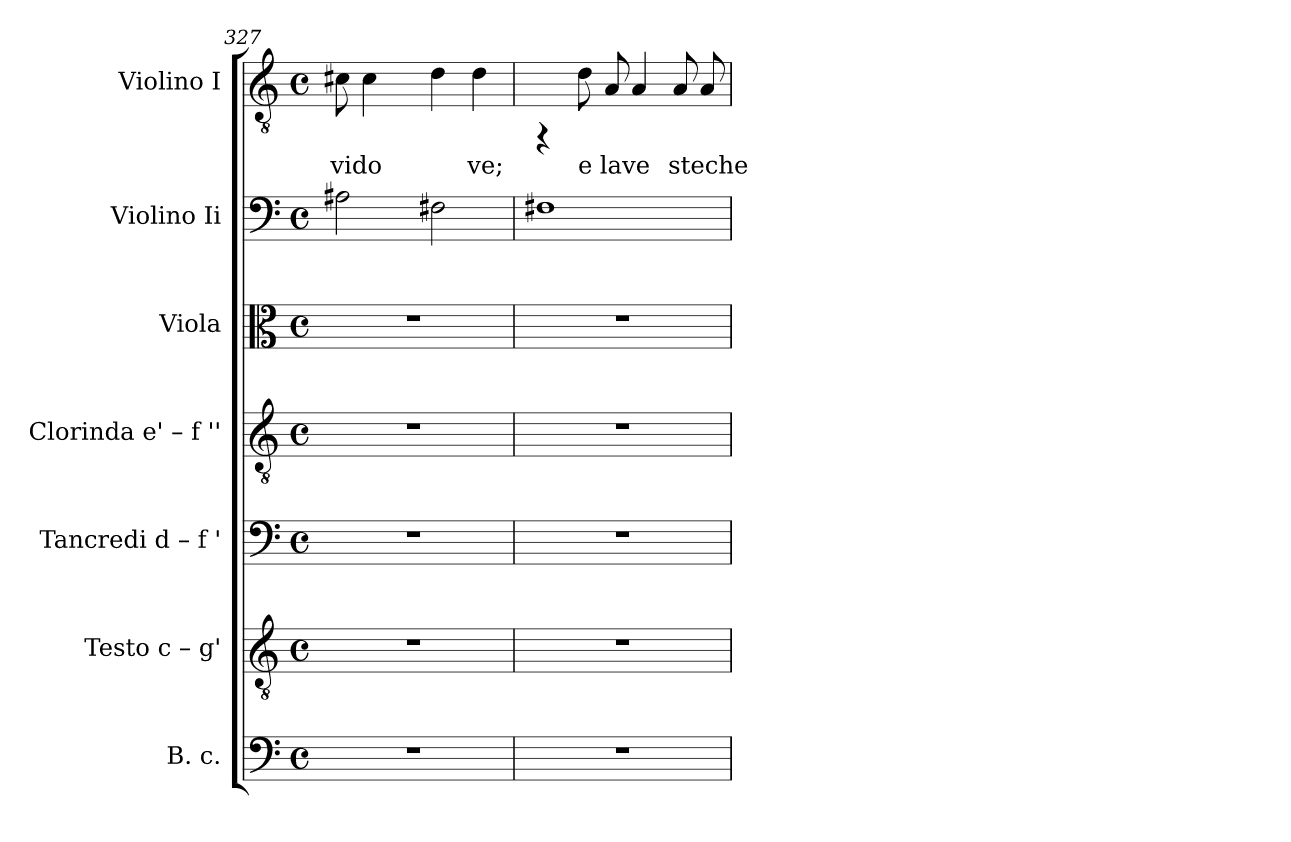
**kern	**kern	**kern	**kern	**kern	**kern	**kern	**text
*part7	*part6	*part5	*part4	*part3	*part2	*part1	*part1
*staff7	*staff6	*staff5	*staff4	*staff3	*staff2	*staff1	*staff1
*I"B. c.	*I"Testo  c – g'	*I"Tancredi  d – f '	*I"Clorinda  e' – f ''	*I"Viola	*I"Violino Ii	*I"Violino I	*
*clefF4	*clefGv2	*clefF4	*clefGv2	*clefC3	*clefF4	*clefGv2	*
*k[]	*k[]	*k[]	*k[]	*k[]	*k[]	*k[]	*
*C:	*C:	*C:	*C:	*C:	*C:	*C:	*
*M4/4	*M4/4	*M4/4	*M4/4	*M4/4	*M4/4	*M4/4	*
*met(c)	*met(c)	*met(c)	*met(c)	*met(c)	*met(c)	*met(c)	*
=327	=327	=327	=327	=327	=327	=327	=327
!	!	!	!	!	!	!	!LO:LY:b:cj
1r	1r	1r	1r	1r	2A#\	8c#X\	vido
!	!	!	!	!	!	!	!LO:LY:b:cj
.	.	.	.	.	.	4c#\	.
.	.	.	.	.	.	8ryy	.
.	.	.	.	.	2F#X\	4d\	.
!	!	!	!	!	!	!	!LO:LY:b:cj
.	.	.	.	.	.	4d\	ve;
=328	=328	=328	=328	=328	=328	=328	=328
1r	1r	1r	1r	1r	1F#X	4rFF	.
!	!	!	!	!	!	!	!LO:LY:b:cj
.	.	.	.	.	.	8d\	e
!	!	!	!	!	!	!	!LO:LY:b:cj
.	.	.	.	.	.	8A/	lave
!	!	!	!	!	!	!	!LO:LY:b:cj
.	.	.	.	.	.	4A/	.
!	!	!	!	!	!	!	!LO:LY:b:cj
.	.	.	.	.	.	8A/	steche
!	!	!	!	!	!	!	!LO:LY:b:cj
.	.	.	.	.	.	8A/	.
=	=	=	=	=	=	=	=
*-	*-	*-	*-	*-	*-	*-	*-
